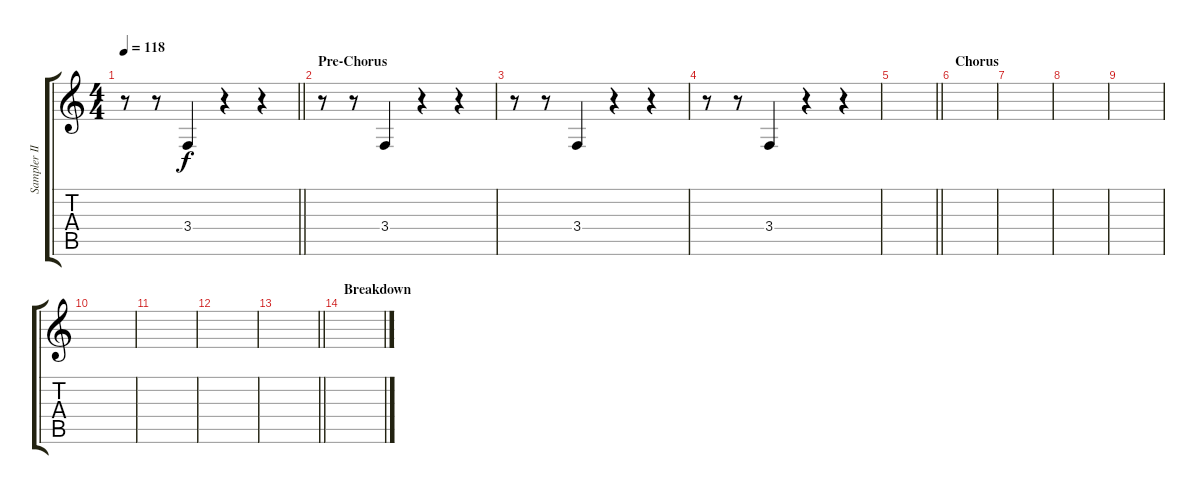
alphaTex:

\track ("Sampler II" "Sampler II") {instrument applause}
\staff {score tabs}
\tuning (E4 B3 G3 D3 A2 E2) {hide}
\ts (4 4)
\tempo 118
\clef g2
\barLineRight lightlight
\ks c
r.8{dy f} r.8 3.4.4 r.4 r.4 |
\section ("" "Pre-Chorus")
r.8 r.8 3.4.4 r.4 r.4 |
r.8 r.8 3.4.4 r.4 r.4 |
r.8 r.8 3.4.4 r.4 r.4 |
\barLineRight lightlight
|
\section ("" "Chorus")
|
|
|
|
|
|
|
\barLineRight lightlight
|
\section ("" "Breakdown")
